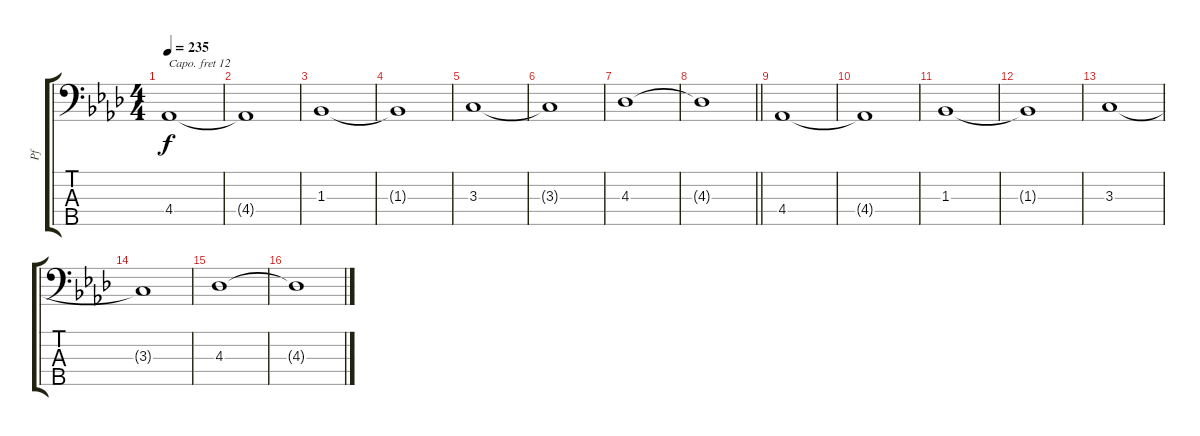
\track ("Pf" "Pf") {instrument electricgrandpiano}
\staff {score tabs}
\capo 12
\tuning (G2 D2 A1 E1 B0) {hide}
\ts (4 4)
\tempo 235
\clef f4
\ks ab
4.4.1{dy f} |
4.4{t}.1 |
1.3.1 |
1.3{t}.1 |
3.3.1 |
3.3{t}.1 |
4.3.1 |
\barLineRight lightlight
4.3{t}.1 |
\section ("" "")
4.4.1 |
4.4{t}.1 |
1.3.1 |
1.3{t}.1 |
3.3.1 |
3.3{t}.1 |
4.3.1 |
4.3{t}.1
